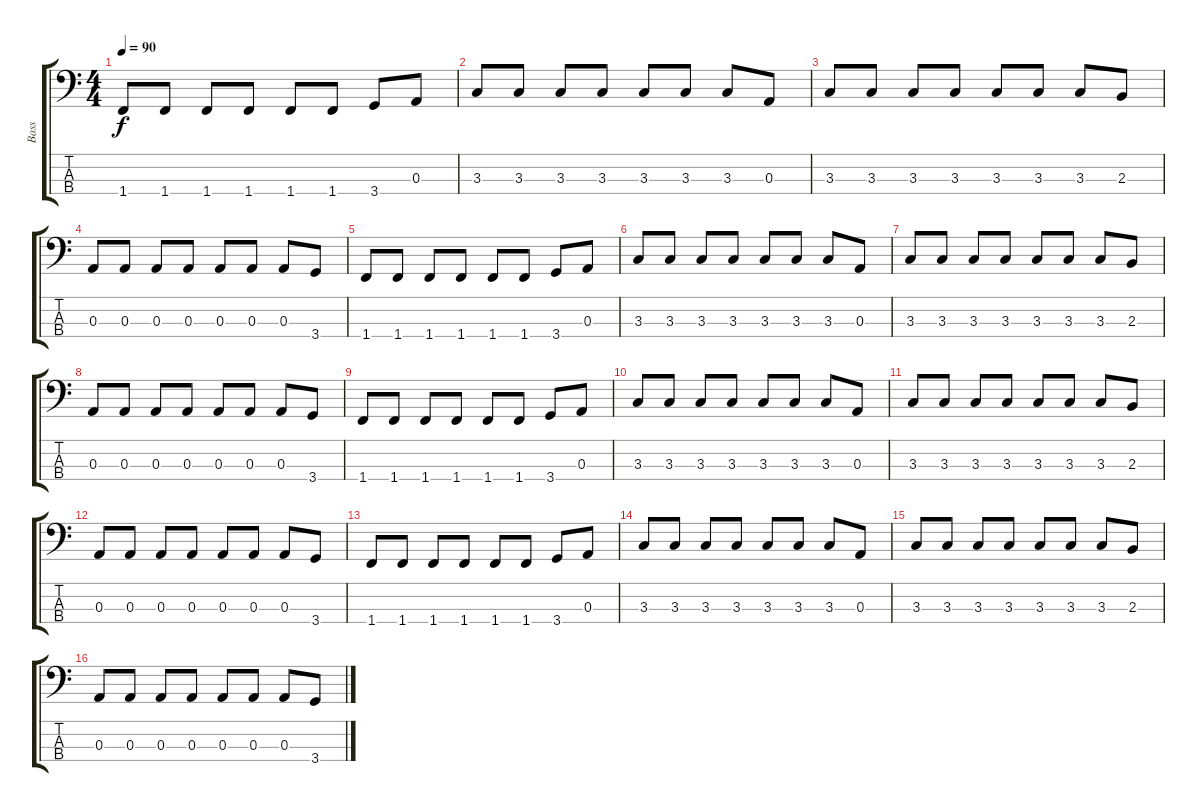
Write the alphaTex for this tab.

\track ("Bass" "Bass") {instrument electricbassfinger}
\staff {score tabs}
\tuning (G2 D2 A1 E1) {hide}
\ts (4 4)
\tempo 90
\clef f4
\ks c
1.4.8{dy f} 1.4.8 1.4.8 1.4.8 1.4.8 1.4.8 3.4.8 0.3.8 |
3.3.8 3.3.8 3.3.8 3.3.8 3.3.8 3.3.8 3.3.8 0.3.8 |
3.3.8 3.3.8 3.3.8 3.3.8 3.3.8 3.3.8 3.3.8 2.3.8 |
0.3.8 0.3.8 0.3.8 0.3.8 0.3.8 0.3.8 0.3.8 3.4.8 |
1.4.8 1.4.8 1.4.8 1.4.8 1.4.8 1.4.8 3.4.8 0.3.8 |
3.3.8 3.3.8 3.3.8 3.3.8 3.3.8 3.3.8 3.3.8 0.3.8 |
3.3.8 3.3.8 3.3.8 3.3.8 3.3.8 3.3.8 3.3.8 2.3.8 |
0.3.8 0.3.8 0.3.8 0.3.8 0.3.8 0.3.8 0.3.8 3.4.8 |
1.4.8 1.4.8 1.4.8 1.4.8 1.4.8 1.4.8 3.4.8 0.3.8 |
3.3.8 3.3.8 3.3.8 3.3.8 3.3.8 3.3.8 3.3.8 0.3.8 |
3.3.8 3.3.8 3.3.8 3.3.8 3.3.8 3.3.8 3.3.8 2.3.8 |
0.3.8 0.3.8 0.3.8 0.3.8 0.3.8 0.3.8 0.3.8 3.4.8 |
1.4.8 1.4.8 1.4.8 1.4.8 1.4.8 1.4.8 3.4.8 0.3.8 |
3.3.8 3.3.8 3.3.8 3.3.8 3.3.8 3.3.8 3.3.8 0.3.8 |
3.3.8 3.3.8 3.3.8 3.3.8 3.3.8 3.3.8 3.3.8 2.3.8 |
0.3.8 0.3.8 0.3.8 0.3.8 0.3.8 0.3.8 0.3.8 3.4.8
